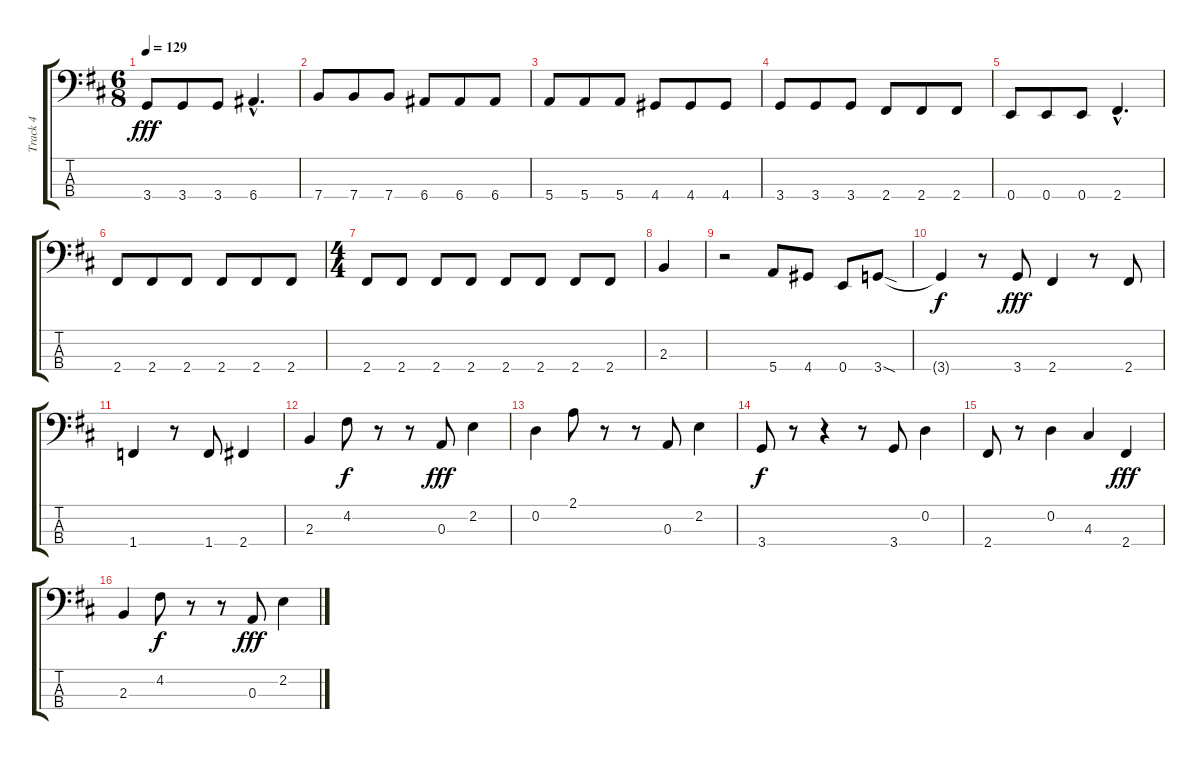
\track ("Track 4" "Track 4") {instrument electricbassfinger}
\staff {score tabs}
\tuning (G2 D2 A1 E1) {hide}
\ts (6 8)
\tempo 129
\clef f4
\ks d
3.4.8{dy fff} 3.4.8 3.4.8 6.4{hac}.4{d} |
7.4.8 7.4.8 7.4.8 6.4.8 6.4.8 6.4.8 |
5.4.8 5.4.8 5.4.8 4.4.8 4.4.8 4.4.8 |
3.4.8 3.4.8 3.4.8 2.4.8 2.4.8 2.4.8 |
0.4.8 0.4.8 0.4.8 2.4{hac}.4{d} |
2.4.8 2.4.8 2.4.8 2.4.8 2.4.8 2.4.8 |
\ts (4 4)
2.4.8 2.4.8 2.4.8 2.4.8 2.4.8 2.4.8 2.4.8 2.4.8 |
2.3.4 |
r.2 5.4.8 4.4.8 0.4.8 3.4{sod}.8 |
3.4{t}.4{dy f} r.8 3.4.8{dy fff} 2.4.4 r.8 2.4.8 |
1.4.4 r.8 1.4.8 2.4.4 |
2.3.4 4.2.8{dy f} r.8 r.8 0.3.8{dy fff} 2.2.4 |
0.2.4 2.1.8 r.8 r.8 0.3.8 2.2.4 |
3.4.8{dy f} r.8 r.4 r.8 3.4.8 0.2.4 |
2.4.8 r.8 0.2.4 4.3.4 2.4.4{dy fff} |
2.3.4 4.2.8{dy f} r.8 r.8 0.3.8{dy fff} 2.2.4
